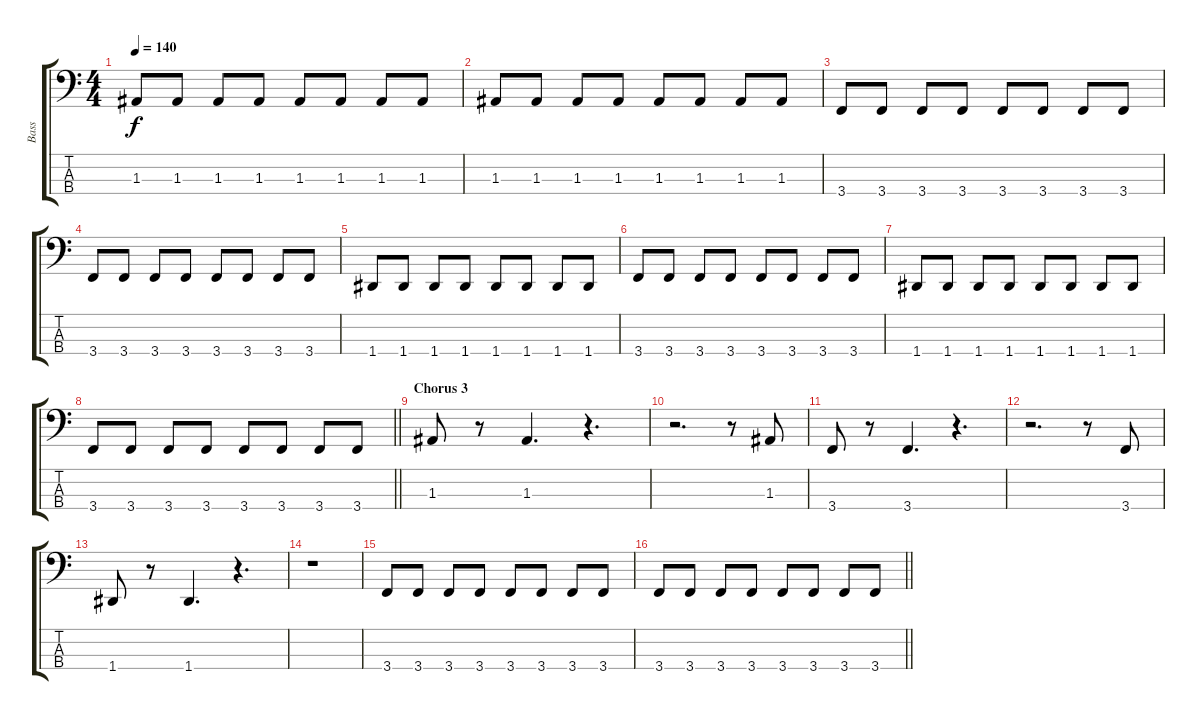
\track ("Bass" "Bass") {instrument electricbassfinger}
\staff {score tabs}
\tuning (G2 D2 A1 D1) {hide}
\ts (4 4)
\tempo 140
\clef f4
\ks c
1.3.8{dy f} 1.3.8 1.3.8 1.3.8 1.3.8 1.3.8 1.3.8 1.3.8 |
1.3.8 1.3.8 1.3.8 1.3.8 1.3.8 1.3.8 1.3.8 1.3.8 |
3.4.8 3.4.8 3.4.8 3.4.8 3.4.8 3.4.8 3.4.8 3.4.8 |
3.4.8 3.4.8 3.4.8 3.4.8 3.4.8 3.4.8 3.4.8 3.4.8 |
1.4.8 1.4.8 1.4.8 1.4.8 1.4.8 1.4.8 1.4.8 1.4.8 |
3.4.8 3.4.8 3.4.8 3.4.8 3.4.8 3.4.8 3.4.8 3.4.8 |
1.4.8 1.4.8 1.4.8 1.4.8 1.4.8 1.4.8 1.4.8 1.4.8 |
\barLineRight lightlight
3.4.8 3.4.8 3.4.8 3.4.8 3.4.8 3.4.8 3.4.8 3.4.8 |
\section ("" "Chorus 3")
1.3.8 r.8 1.3.4{d} r.4{d} |
r.2{d} r.8 1.3.8 |
3.4.8 r.8 3.4.4{d} r.4{d} |
r.2{d} r.8 3.4.8 |
1.4.8 r.8 1.4.4{d} r.4{d} |
r.1 |
3.4.8 3.4.8 3.4.8 3.4.8 3.4.8 3.4.8 3.4.8 3.4.8 |
\barLineRight lightlight
3.4.8 3.4.8 3.4.8 3.4.8 3.4.8 3.4.8 3.4.8 3.4.8
